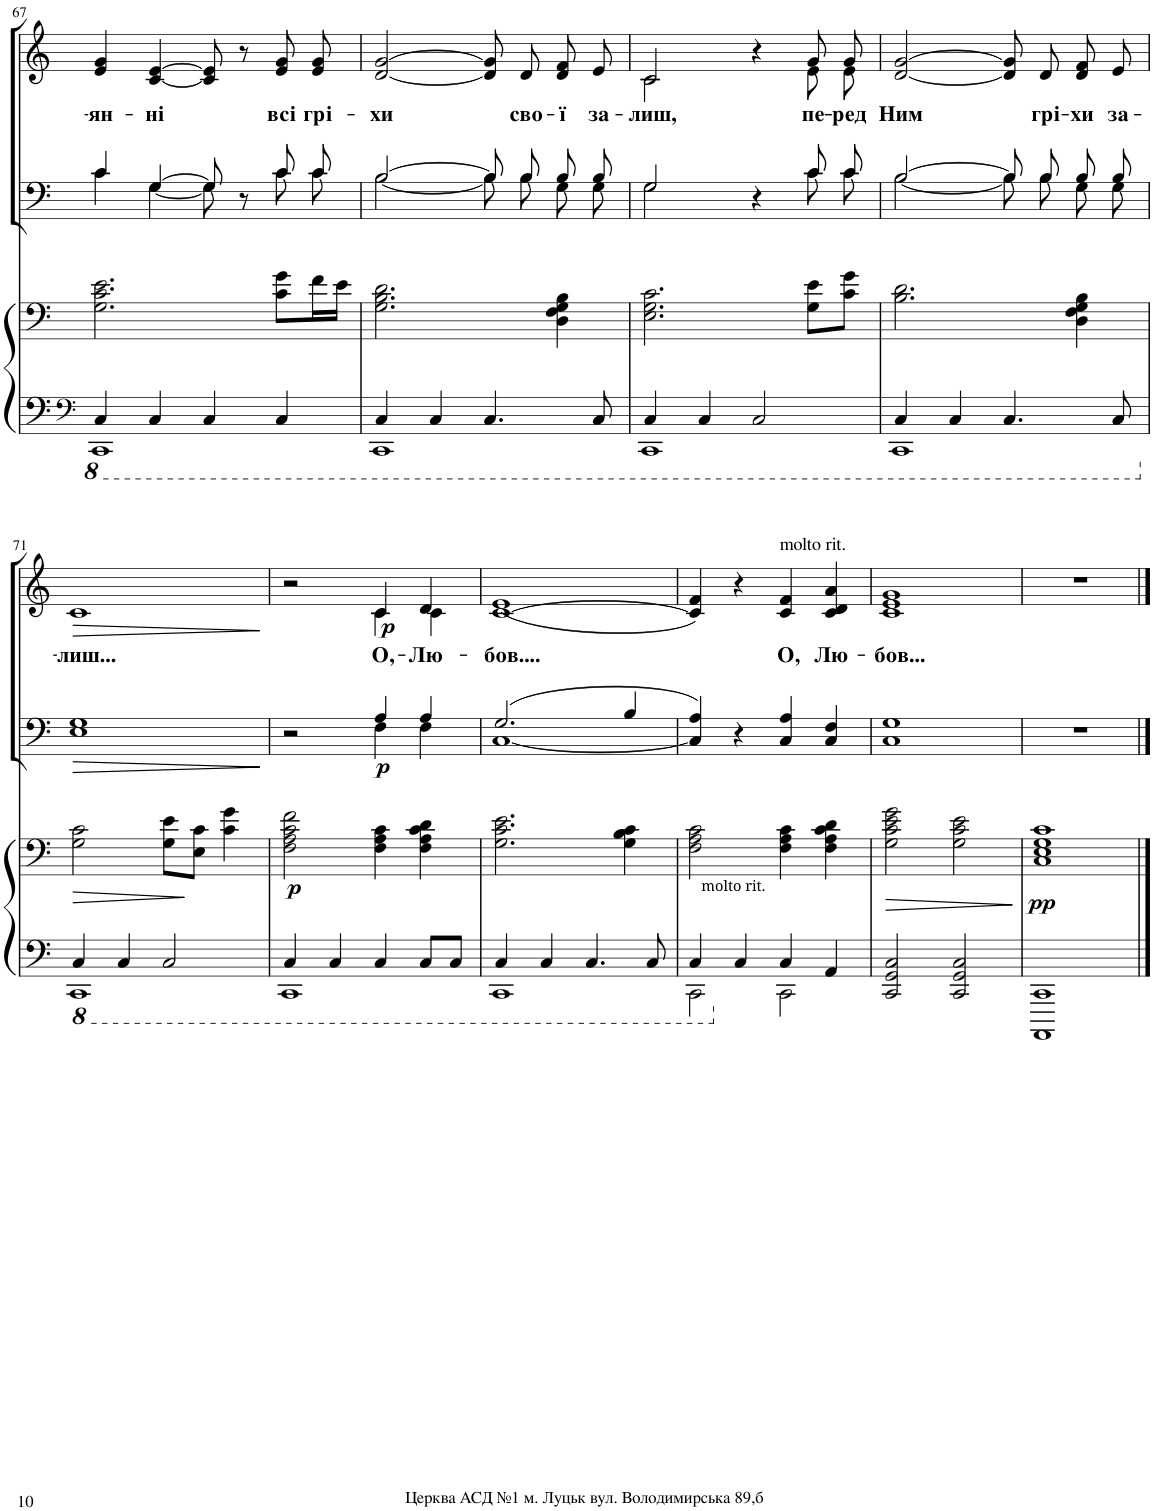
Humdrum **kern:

**kern	**kern	**dynam	**kern	**dynam	**kern	**text	**text	**dynam
*part3	*part3	*part3	*part2	*part2	*part1	*part1	*part1	*part1
*staff4	*staff3	*staff3/4	*staff2	*staff2	*staff1	*staff1	*staff1	*staff1
*I"Piano	*	*	*I"Choir	*	*	*	*	*
*I'Pno	*	*	*	*	*	*	*	*
!!LO:PB:g=z
*clefF4	*clefF4	*	*clefF4	*	*clefG2	*	*	*
*k[]	*k[]	*	*k[]	*	*k[]	*	*	*
*M4/4	*M4/4	*	*M4/4	*	*M4/4	*	*	*
=67	=67	=67	=67	=67	=67	=67	=67	=67
*^	*	*	*^	*	*	*	*	*
!	!	!	!	!	!	!	!	!	!LO:LY:b	!
4CC/	1CCC	2.G\ 2.c\ 2.e\	.	4c/	4c\	.	4e/ 4g/	.	-ян-	.
!	!	!	!	!	!	!	!	!	!LO:LY:b	!
4CC/	.	.	.	[4G/	[4G\	.	[4c/ [4e/	.	-ні	.
4CC/	.	.	.	8G/]	8G\L]	.	8c/] 8e/]	.	.	.
.	.	.	.	8r	8ryy	.	8r	.	.	.
!	!	!	!	!	!	!	!	!	!LO:LY:b	!
4CC/	.	8c\ 8g\L	.	8c/L	8c\	.	8e/ 8g/L	.	всі	.
!	!	!	!	!	!	!	!	!	!LO:LY:b	!
.	.	16f\L	.	8c/J	8c\J	.	8e/ 8g/J	.	грі-	.
.	.	16e\JJ	.	.	.	.	.	.	.	.
=68	=68	=68	=68	=68	=68	=68	=68	=68	=68	=68
!	!	!	!	!	!	!	!	!	!LO:LY:b	!
4CC/	1CCC	2.G\ 2.B\ 2.d\	.	[2B/	[2B\	.	[2d/ [2g/	.	-хи	.
4CC/	.	.	.	.	.	.	.	.	.	.
4.CC/	.	.	.	8B/L]	8B\L]	.	8d]/ 8g]/L	.	.	.
!	!	!	!	!	!	!	!	!	!LO:LY:b	!
.	.	.	.	8B/J	8B\J	.	8d/J	.	сво-	.
!	!	!	!	!	!	!	!	!	!LO:LY:b	!
.	.	4D\ 4F\ 4G\ 4B\	.	8B/L	8G\L	.	8d/ 8f/L	.	-ї	.
!	!	!	!	!	!	!	!	!	!LO:LY:b	!
8CC/	.	.	.	8B/J	8G\J	.	8e/J	.	за-	.
=69	=69	=69	=69	=69	=69	=69	=69	=69	=69	=69
!	!	!	!	!	!	!	!	!	!LO:LY:b	!
*	*	*	*	*	*	*	*^	*	*	*
4CC/	1CCC	2.E\ 2.G\ 2.c\	.	2G\	2G/	.	2c/	2c\	.	-лиш,	.
4CC/	.	.	.	.	.	.	.	.	.	.	.
2CC/	.	.	.	4r	4ryy	.	4r	4ryy	.	.	.
!	!	!	!	!	!	!	!	!	!	!LO:LY:b	!
.	.	8G\ 8e\L	.	8c\L	8c/L	.	8g/L	8e\L	.	пе-	.
!	!	!	!	!	!	!	!	!	!	!LO:LY:b	!
.	.	8c\ 8g\J	.	8c\J	8c/J	.	8g/J	8e\J	.	-ред	.
=70	=70	=70	=70	=70	=70	=70	=70	=70	=70	=70	=70
!	!	!	!	!	!	!	!	!	!	!LO:LY:b	!
*	*	*	*	*	*	*	*v	*v	*	*	*
4CC/	1CCC	2.B\ 2.d\	.	[2B/	[2B\	.	[2d/ [2g/	.	Ним	.
4CC/	.	.	.	.	.	.	.	.	.	.
4.CC/	.	.	.	8B/L]	8B\L]	.	8d]/ 8g]/L	.	.	.
!	!	!	!	!	!	!	!	!	!LO:LY:b	!
.	.	.	.	8B/J	8B\J	.	8d/J	.	грі-	.
!	!	!	!	!	!	!	!	!	!LO:LY:b	!
.	.	4D\ 4F\ 4G\ 4B\	.	8B/L	8G\L	.	8d/ 8f/L	.	-хи	.
!	!	!	!	!	!	!	!	!	!LO:LY:b	!
8CC/	.	.	.	8B/J	8G\J	.	8e/J	.	за-	.
*	*	*	*	*v	*v	*	*	*	*	*
!!LO:LB:g=z
=71	=71	=71	=71	=71	=71	=71	=71	=71	=71
*8ba	*	*	*	*	*	*	*	*	*
*	*	*	*	*^	*	*	*	*	*
!	!	!	!LO:HP:b	!	!	!LO:HP:b	!	!	!LO:LY:b	!LO:HP:b
*	*	*	*	*v	*v	*	*	*	*	*
4CC/	1CCC	2G\ 2c\	>	1E 1G	>	1c	.	-лиш...	>
4CC/	.	.	.	.	.	.	.	.	.
2CC/	.	8G\ 8e\L	.	.	.	.	.	.	.
.	.	8E\ 8c\J	]	.	.	.	.	.	.
.	.	4c\ 4g\	.	.	.	.	.	.	.
*v	*v	*	*	*	*	*	*	*	*
.	.	.	.	]	.	.	.	]
=72	=72	=72	=72	=72	=72	=72	=72	=72
*^	*	*	*^	*	*^	*	*	*
!	!	!	!LO:DY:b	!	!	!	!	!	!	!	!
4CC/	1CCC	2F\ 2A\ 2c\ 2f\	p	2r	2ryy	.	2r	2ryy	.	.	.
4CC/	.	.	.	.	.	.	.	.	.	.	.
!	!	!	!	!	!	!LO:DY:b	!	!	!	!LO:LY:b	!LO:DY:b
4CC/	.	4F\ 4A\ 4c\	.	4A/	4F\	p	4c\	4c/	.	О,-	p
!	!	!	!	!	!	!	!	!	!	!LO:LY:b	!
8CC/L	.	4F\ 4A\ 4c\ 4d\	.	4A/	4F\	.	4d/	4c\	.	-Лю-	.
8CC/J	.	.	.	.	.	.	.	.	.	.	.
=73	=73	=73	=73	=73	=73	=73	=73	=73	=73	=73	=73
!	!	!	!	!	!	!	!	!	!	!LO:LY:b	!
4CC/	1CCC	2.G\ 2.c\ 2.e\	.	(2.G/	[1C	.	[1c	(1e	.	-бов....	.
4CC/	.	.	.	.	.	.	.	.	.	.	.
4.CC/	.	.	.	.	.	.	.	.	.	.	.
.	.	4G\ 4B\ 4c\	.	4B/	.	.	.	.	.	.	.
8CC/	.	.	.	.	.	.	.	.	.	.	.
*	*	*	*	*v	*v	*	*	*	*	*	*
*	*	*	*	*	*	*v	*v	*	*	*
=74	=74	=74	=74	=74	=74	=74	=74	=74	=74
4CC/	2CCC\	2F\ 2A\ 2c\	.	4C/] 4A/)	.	4c/] 4f/)	.	.	.
*X8ba	*	*	*	*	*	*	*	*	*
!LO:TX:a:t=molto rit.	!	!	!	!	!	!	!	!	!
4C/	.	.	.	4r	.	4r	.	.	.
!	!	!	!	!	!	!LO:TX:a:t=molto rit.	!	!	!
!	!	!	!	!	!	!	!	!LO:LY:b	!
4C/	2CC\	4F\ 4A\ 4c\	.	4C/ 4A/	.	4c/ 4f/	.	О,	.
!	!	!	!	!	!	!	!	!LO:LY:b	!
4AA/	.	4F\ 4A\ 4c\ 4d\	.	4C/ 4F/	.	4c/ 4d/ 4a/	.	Лю-	.
*v	*v	*	*	*	*	*	*	*	*
=75	=75	=75	=75	=75	=75	=75	=75	=75
!	!	!LO:HP:b	!	!	!	!	!LO:LY:b	!
*	*	*	*^	*	*	*	*	*
2CC/ 2GG/ 2C/	2G\ 2c\ 2e\ 2g\	>	1G	1C	.	1c 1e 1g	.	-бов...	.
2CC/ 2GG/ 2C/	2G\ 2c\ 2e\	.	.	.	.	.	.	.	.
*	*	*	*v	*v	*	*	*	*	*
.	.	]	.	.	.	.	.	.
=76	=76	=76	=76	=76	=76	=76	=76	=76
!	!	!LO:DY:b	!	!	!	!	!	!
1AAAA 1CC	1C 1E 1G 1c	pp	1r	.	1r	.	.	.
==	==	==	==	==	==	==	==	==
*-	*-	*-	*-	*-	*-	*-	*-	*-
